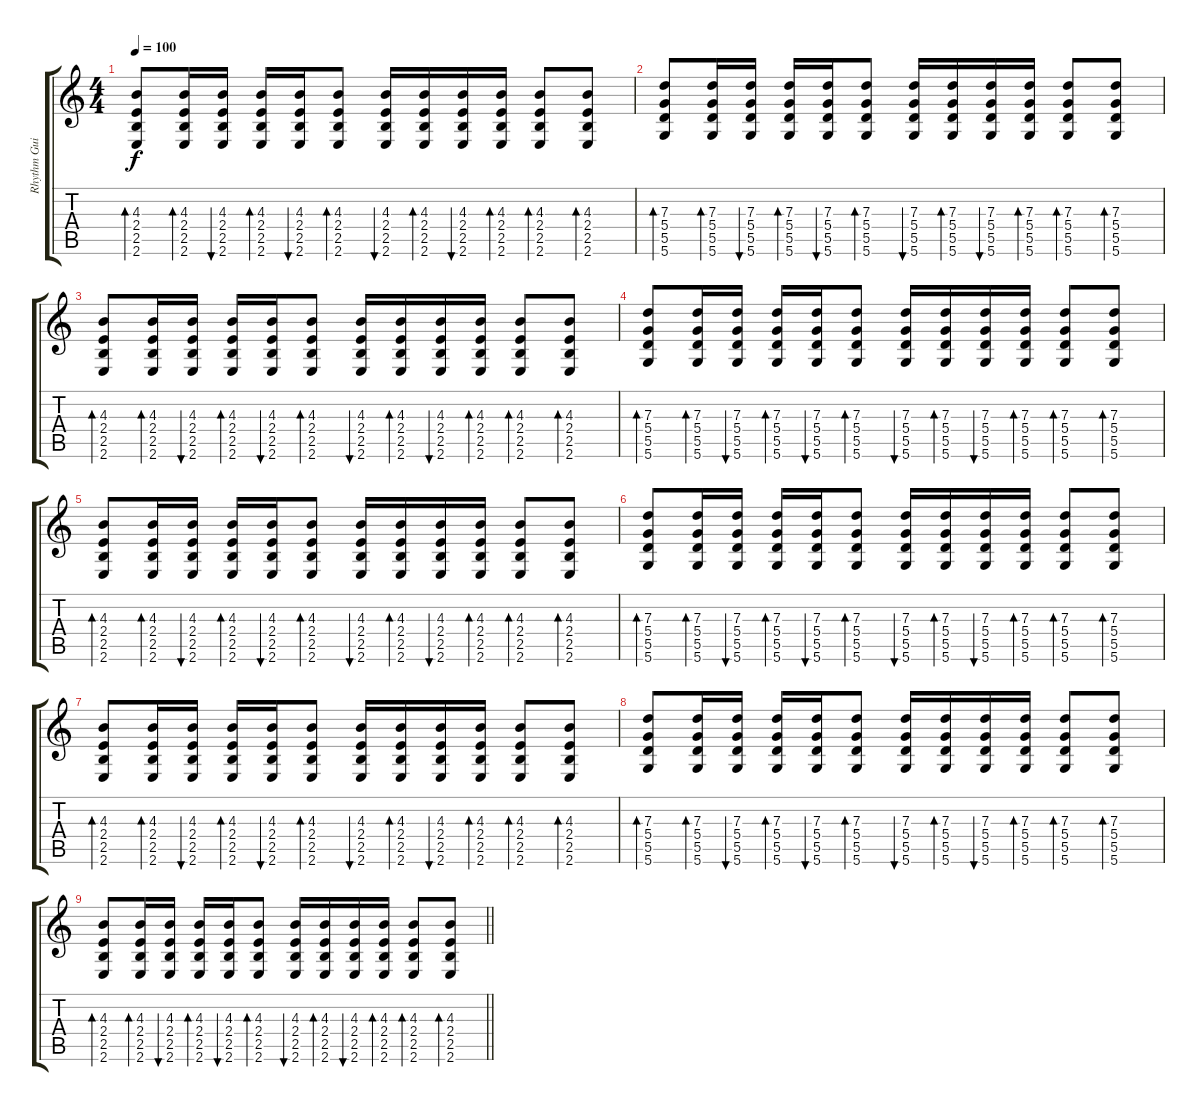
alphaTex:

\track ("Rhythm Guitar 2" "Rhythm Gui") {instrument acousticguitarsteel}
\staff {score tabs}
\tuning (E4 B3 G3 D3 A2 D2) {hide}
\ts (4 4)
\tempo 100
\clef g2
\ks c
(4.3 2.4 2.5 2.6).8{bd 60 dy f} (4.3 2.4 2.5 2.6).16{bd 60} (4.3 2.4 2.5 2.6).16{bu 60} (4.3 2.4 2.5 2.6).16{bd 60} (4.3 2.4 2.5 2.6).16{bu 60} (4.3 2.4 2.5 2.6).8{bd 60} (4.3 2.4 2.5 2.6).16{bu 60} (4.3 2.4 2.5 2.6).16{bd 60} (4.3 2.4 2.5 2.6).16{bu 60} (4.3 2.4 2.5 2.6).16{bd 60} (4.3 2.4 2.5 2.6).8{bd 60} (4.3 2.4 2.5 2.6).8{bd 60} |
(7.3 5.4 5.5 5.6).8{bd 60 volume 6} (7.3 5.4 5.5 5.6).16{bd 60} (7.3 5.4 5.5 5.6).16{bu 60} (7.3 5.4 5.5 5.6).16{bd 60} (7.3 5.4 5.5 5.6).16{bu 60} (7.3 5.4 5.5 5.6).8{bd 60} (7.3 5.4 5.5 5.6).16{bu 60} (7.3 5.4 5.5 5.6).16{bd 60} (7.3 5.4 5.5 5.6).16{bu 60} (7.3 5.4 5.5 5.6).16{bd 60} (7.3 5.4 5.5 5.6).8{bd 60} (7.3 5.4 5.5 5.6).8{bd 60} |
(4.3 2.4 2.5 2.6).8{bd 60} (4.3 2.4 2.5 2.6).16{bd 60} (4.3 2.4 2.5 2.6).16{bu 60} (4.3 2.4 2.5 2.6).16{bd 60} (4.3 2.4 2.5 2.6).16{bu 60} (4.3 2.4 2.5 2.6).8{bd 60} (4.3 2.4 2.5 2.6).16{bu 60} (4.3 2.4 2.5 2.6).16{bd 60} (4.3 2.4 2.5 2.6).16{bu 60} (4.3 2.4 2.5 2.6).16{bd 60} (4.3 2.4 2.5 2.6).8{bd 60} (4.3 2.4 2.5 2.6).8{bd 60} |
(7.3 5.4 5.5 5.6).8{bd 60} (7.3 5.4 5.5 5.6).16{bd 60} (7.3 5.4 5.5 5.6).16{bu 60} (7.3 5.4 5.5 5.6).16{bd 60} (7.3 5.4 5.5 5.6).16{bu 60} (7.3 5.4 5.5 5.6).8{bd 60} (7.3 5.4 5.5 5.6).16{bu 60} (7.3 5.4 5.5 5.6).16{bd 60} (7.3 5.4 5.5 5.6).16{bu 60} (7.3 5.4 5.5 5.6).16{bd 60} (7.3 5.4 5.5 5.6).8{bd 60} (7.3 5.4 5.5 5.6).8{bd 60} |
(4.3 2.4 2.5 2.6).8{bd 60} (4.3 2.4 2.5 2.6).16{bd 60} (4.3 2.4 2.5 2.6).16{bu 60} (4.3 2.4 2.5 2.6).16{bd 60} (4.3 2.4 2.5 2.6).16{bu 60} (4.3 2.4 2.5 2.6).8{bd 60} (4.3 2.4 2.5 2.6).16{bu 60} (4.3 2.4 2.5 2.6).16{bd 60} (4.3 2.4 2.5 2.6).16{bu 60} (4.3 2.4 2.5 2.6).16{bd 60} (4.3 2.4 2.5 2.6).8{bd 60} (4.3 2.4 2.5 2.6).8{bd 60} |
(7.3 5.4 5.5 5.6).8{bd 60 volume 0} (7.3 5.4 5.5 5.6).16{bd 60} (7.3 5.4 5.5 5.6).16{bu 60} (7.3 5.4 5.5 5.6).16{bd 60} (7.3 5.4 5.5 5.6).16{bu 60} (7.3 5.4 5.5 5.6).8{bd 60} (7.3 5.4 5.5 5.6).16{bu 60} (7.3 5.4 5.5 5.6).16{bd 60} (7.3 5.4 5.5 5.6).16{bu 60} (7.3 5.4 5.5 5.6).16{bd 60} (7.3 5.4 5.5 5.6).8{bd 60} (7.3 5.4 5.5 5.6).8{bd 60} |
(4.3 2.4 2.5 2.6).8{bd 60} (4.3 2.4 2.5 2.6).16{bd 60} (4.3 2.4 2.5 2.6).16{bu 60} (4.3 2.4 2.5 2.6).16{bd 60} (4.3 2.4 2.5 2.6).16{bu 60} (4.3 2.4 2.5 2.6).8{bd 60} (4.3 2.4 2.5 2.6).16{bu 60} (4.3 2.4 2.5 2.6).16{bd 60} (4.3 2.4 2.5 2.6).16{bu 60} (4.3 2.4 2.5 2.6).16{bd 60} (4.3 2.4 2.5 2.6).8{bd 60} (4.3 2.4 2.5 2.6).8{bd 60} |
(7.3 5.4 5.5 5.6).8{bd 60} (7.3 5.4 5.5 5.6).16{bd 60} (7.3 5.4 5.5 5.6).16{bu 60} (7.3 5.4 5.5 5.6).16{bd 60} (7.3 5.4 5.5 5.6).16{bu 60} (7.3 5.4 5.5 5.6).8{bd 60} (7.3 5.4 5.5 5.6).16{bu 60} (7.3 5.4 5.5 5.6).16{bd 60} (7.3 5.4 5.5 5.6).16{bu 60} (7.3 5.4 5.5 5.6).16{bd 60} (7.3 5.4 5.5 5.6).8{bd 60} (7.3 5.4 5.5 5.6).8{bd 60} |
\barLineRight lightlight
(4.3 2.4 2.5 2.6).8{bd 60} (4.3 2.4 2.5 2.6).16{bd 60} (4.3 2.4 2.5 2.6).16{bu 60} (4.3 2.4 2.5 2.6).16{bd 60} (4.3 2.4 2.5 2.6).16{bu 60} (4.3 2.4 2.5 2.6).8{bd 60} (4.3 2.4 2.5 2.6).16{bu 60} (4.3 2.4 2.5 2.6).16{bd 60} (4.3 2.4 2.5 2.6).16{bu 60} (4.3 2.4 2.5 2.6).16{bd 60} (4.3 2.4 2.5 2.6).8{bd 60} (4.3 2.4 2.5 2.6).8{bd 60}
